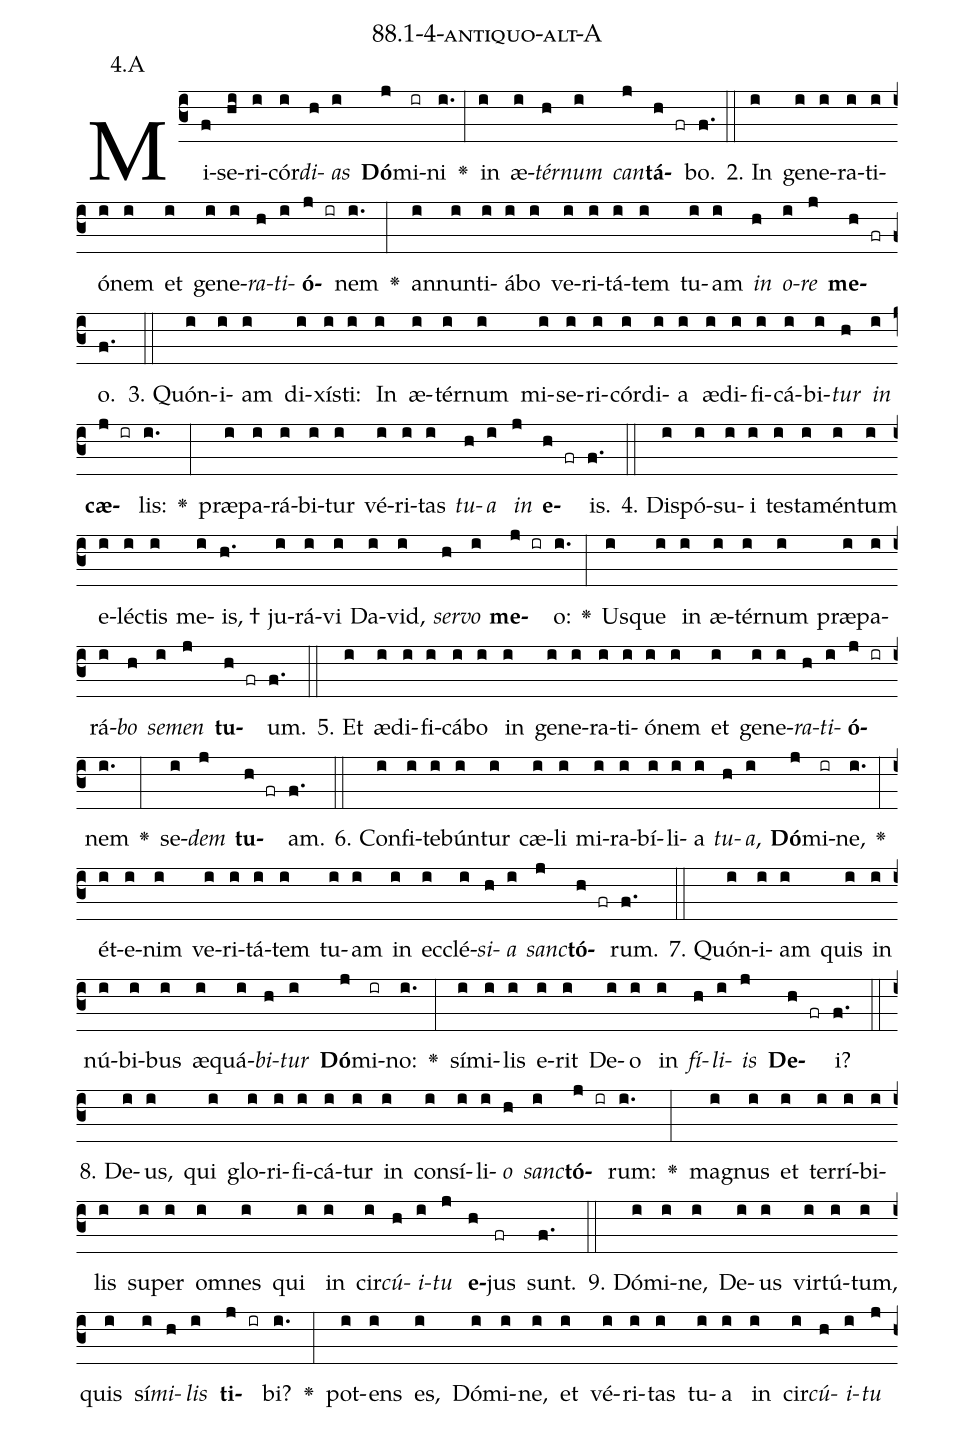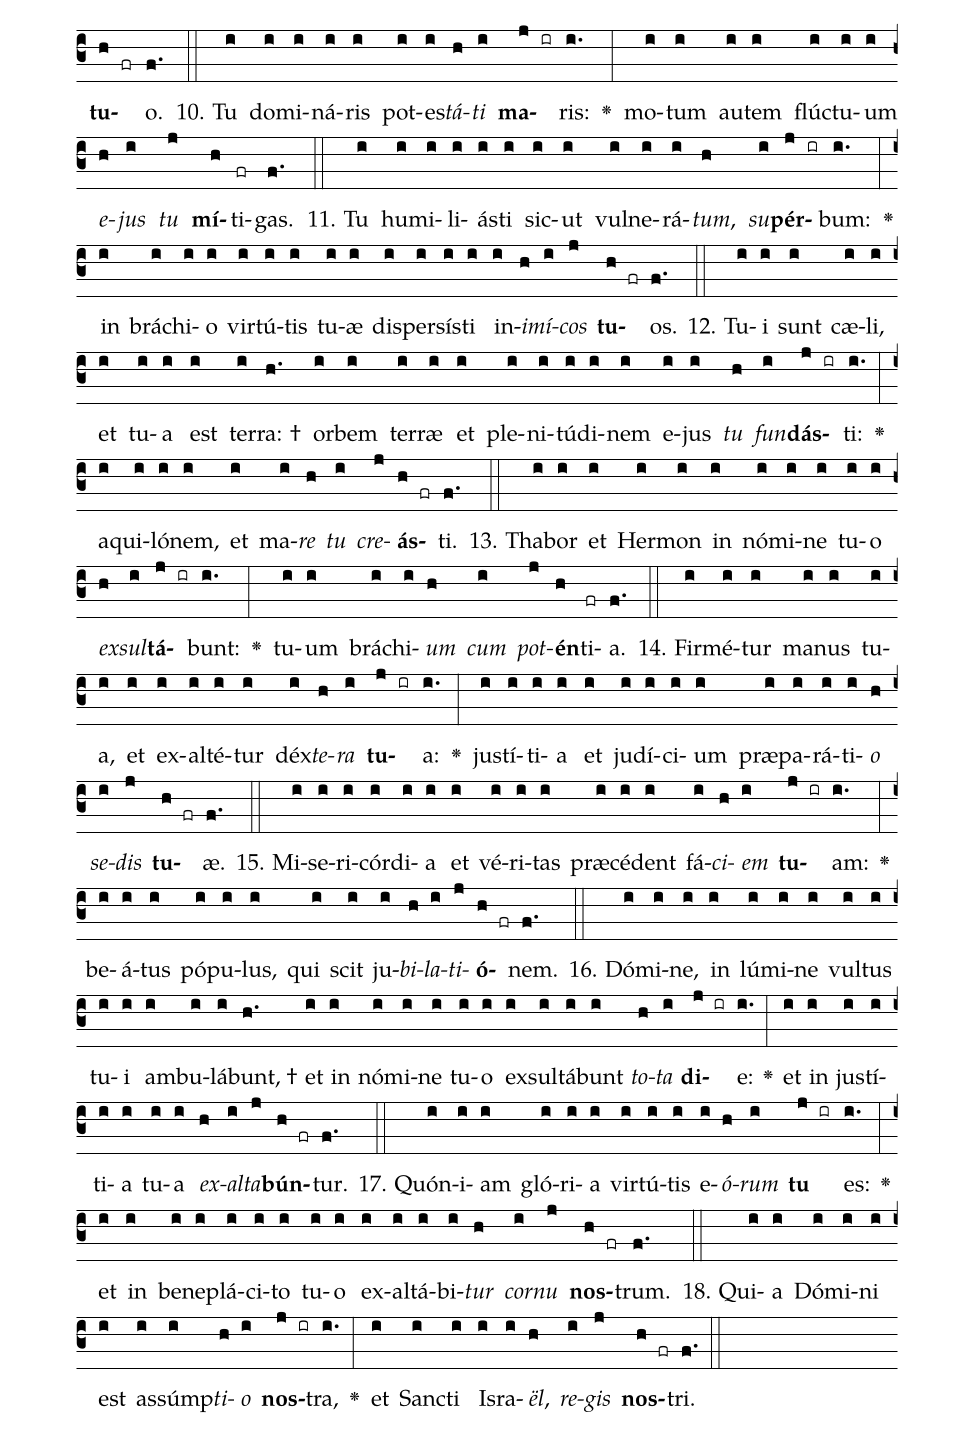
name: 88.1-4-antiquo-alt-A;
annotation: 4.A;
%%
(c3)Mi(f)se(hi)ri(i)cór(i)<i>di</i>(h)<i>as</i>(i) <b>Dó</b>(j)mi(ir)ni(i.) <v>\greheightstar</v>(:) in(i) æ(i)<i>tér</i>(h)<i>num</i>(i) <i>can</i>(j)<b>tá</b>(h fr)bo.(f.) (::)
2. In(i) ge(i)ne(i)ra(i)ti(i)ó(i)nem(i) et(i) ge(i)ne(i)<i>ra</i>(h)<i>ti</i>(i)<b>ó</b>(j ir)nem(i.) <v>\greheightstar</v>(:) an(i)nun(i)ti(i)á(i)bo(i) ve(i)ri(i)tá(i)tem(i) tu(i)am(i) <i>in</i>(h) <i>o</i>(i)<i>re</i>(j) <b>me</b>(h fr)o.(f.) (::)
3. Quón(i)i(i)am(i) di(i)xís(i)ti:(i) In(i) æ(i)tér(i)num(i) mi(i)se(i)ri(i)cór(i)di(i)a(i) æ(i)di(i)fi(i)cá(i)bi(i)<i>tur</i>(h) <i>in</i>(i) <b>cæ</b>(j ir)lis:(i.) <v>\greheightstar</v>(:) præ(i)pa(i)rá(i)bi(i)tur(i) vé(i)ri(i)tas(i) <i>tu</i>(h)<i>a</i>(i) <i>in</i>(j) <b>e</b>(h fr)is.(f.) (::)
4. Dis(i)pó(i)su(i)i(i) tes(i)ta(i)mén(i)tum(i) e(i)léc(i)tis(i) me(i)is, †(h.) ju(i)rá(i)vi(i) Da(i)vid,(i) <i>ser</i>(h)<i>vo</i>(i) <b>me</b>(j ir)o:(i.) <v>\greheightstar</v>(:) Us(i)que(i) in(i) æ(i)tér(i)num(i) præ(i)pa(i)rá(i)<i>bo</i>(h) <i>se</i>(i)<i>men</i>(j) <b>tu</b>(h fr)um.(f.) (::)
5. Et(i) æ(i)di(i)fi(i)cá(i)bo(i) in(i) ge(i)ne(i)ra(i)ti(i)ó(i)nem(i) et(i) ge(i)ne(i)<i>ra</i>(h)<i>ti</i>(i)<b>ó</b>(j ir)nem(i.) <v>\greheightstar</v>(:) se(i)<i>dem</i>(j) <b>tu</b>(h fr)am.(f.) (::)
6. Con(i)fi(i)te(i)bún(i)tur(i) cæ(i)li(i) mi(i)ra(i)bí(i)li(i)a(i) <i>tu</i>(h)<i>a</i>,(i) <b>Dó</b>(j)mi(ir)ne,(i.) <v>\greheightstar</v>(:) ét(i)e(i)nim(i) ve(i)ri(i)tá(i)tem(i) tu(i)am(i) in(i) ec(i)clé(i)<i>si</i>(h)<i>a</i>(i) <i>sanc</i>(j)<b>tó</b>(h fr)rum.(f.) (::)
7. Quón(i)i(i)am(i) quis(i) in(i) nú(i)bi(i)bus(i) æ(i)quá(i)<i>bi</i>(h)<i>tur</i>(i) <b>Dó</b>(j)mi(ir)no:(i.) <v>\greheightstar</v>(:) sí(i)mi(i)lis(i) e(i)rit(i) De(i)o(i) in(i) <i>fí</i>(h)<i>li</i>(i)<i>is</i>(j) <b>De</b>(h fr)i?(f.) (::)
8. De(i)us,(i) qui(i) glo(i)ri(i)fi(i)cá(i)tur(i) in(i) con(i)sí(i)li(i)<i>o</i>(h) <i>sanc</i>(i)<b>tó</b>(j ir)rum:(i.) <v>\greheightstar</v>(:) ma(i)gnus(i) et(i) ter(i)rí(i)bi(i)lis(i) su(i)per(i) om(i)nes(i) qui(i) in(i) cir(i)<i>cú</i>(h)<i>i</i>(i)<i>tu</i>(j) <b>e</b>(h)jus(fr) sunt.(f.) (::)
9. Dó(i)mi(i)ne,(i) De(i)us(i) vir(i)tú(i)tum,(i) quis(i) sí(i)<i>mi</i>(h)<i>lis</i>(i) <b>ti</b>(j ir)bi?(i.) <v>\greheightstar</v>(:) pot(i)ens(i) es,(i) Dó(i)mi(i)ne,(i) et(i) vé(i)ri(i)tas(i) tu(i)a(i) in(i) cir(i)<i>cú</i>(h)<i>i</i>(i)<i>tu</i>(j) <b>tu</b>(h fr)o.(f.) (::)
10. Tu(i) do(i)mi(i)ná(i)ris(i) pot(i)es(i)<i>tá</i>(h)<i>ti</i>(i) <b>ma</b>(j ir)ris:(i.) <v>\greheightstar</v>(:) mo(i)tum(i) au(i)tem(i) flúc(i)tu(i)um(i) <i>e</i>(h)<i>jus</i>(i) <i>tu</i>(j) <b>mí</b>(h)ti(fr)gas.(f.) (::)
11. Tu(i) hu(i)mi(i)li(i)ás(i)ti(i) sic(i)ut(i) vul(i)ne(i)rá(i)<i>tum</i>,(h) <i>su</i>(i)<b>pér</b>(j ir)bum:(i.) <v>\greheightstar</v>(:) in(i) brá(i)chi(i)o(i) vir(i)tú(i)tis(i) tu(i)æ(i) di(i)sper(i)sís(i)ti(i) in(i)<i>i</i>(h)<i>mí</i>(i)<i>cos</i>(j) <b>tu</b>(h fr)os.(f.) (::)
12. Tu(i)i(i) sunt(i) cæ(i)li,(i) et(i) tu(i)a(i) est(i) ter(i)ra: †(h.) or(i)bem(i) ter(i)ræ(i) et(i) ple(i)ni(i)tú(i)di(i)nem(i) e(i)jus(i) <i>tu</i>(h) <i>fun</i>(i)<b>dás</b>(j ir)ti:(i.) <v>\greheightstar</v>(:) a(i)qui(i)ló(i)nem,(i) et(i) ma(i)<i>re</i>(h) <i>tu</i>(i) <i>cre</i>(j)<b>ás</b>(h fr)ti.(f.) (::)
13. Tha(i)bor(i) et(i) Her(i)mon(i) in(i) nó(i)mi(i)ne(i) tu(i)o(i) <i>ex</i>(h)<i>sul</i>(i)<b>tá</b>(j ir)bunt:(i.) <v>\greheightstar</v>(:) tu(i)um(i) brá(i)chi(i)<i>um</i>(h) <i>cum</i>(i) <i>pot</i>(j)<b>én</b>(h)ti(fr)a.(f.) (::)
14. Fir(i)mé(i)tur(i) ma(i)nus(i) tu(i)a,(i) et(i) ex(i)al(i)té(i)tur(i) déx(i)<i>te</i>(h)<i>ra</i>(i) <b>tu</b>(j ir)a:(i.) <v>\greheightstar</v>(:) jus(i)tí(i)ti(i)a(i) et(i) ju(i)dí(i)ci(i)um(i) præ(i)pa(i)rá(i)ti(i)<i>o</i>(h) <i>se</i>(i)<i>dis</i>(j) <b>tu</b>(h fr)æ.(f.) (::)
15. Mi(i)se(i)ri(i)cór(i)di(i)a(i) et(i) vé(i)ri(i)tas(i) præ(i)cé(i)dent(i) fá(i)<i>ci</i>(h)<i>em</i>(i) <b>tu</b>(j ir)am:(i.) <v>\greheightstar</v>(:) be(i)á(i)tus(i) pó(i)pu(i)lus,(i) qui(i) scit(i) ju(i)<i>bi</i>(h)<i>la</i>(i)<i>ti</i>(j)<b>ó</b>(h fr)nem.(f.) (::)
16. Dó(i)mi(i)ne,(i) in(i) lú(i)mi(i)ne(i) vul(i)tus(i) tu(i)i(i) am(i)bu(i)lá(i)bunt, †(h.) et(i) in(i) nó(i)mi(i)ne(i) tu(i)o(i) ex(i)sul(i)tá(i)bunt(i) <i>to</i>(h)<i>ta</i>(i) <b>di</b>(j ir)e:(i.) <v>\greheightstar</v>(:) et(i) in(i) jus(i)tí(i)ti(i)a(i) tu(i)a(i) <i>ex</i>(h)<i>al</i>(i)<i>ta</i>(j)<b>bún</b>(h fr)tur.(f.) (::)
17. Quón(i)i(i)am(i) gló(i)ri(i)a(i) vir(i)tú(i)tis(i) e(i)<i>ó</i>(h)<i>rum</i>(i) <b>tu</b>(j ir) es:(i.) <v>\greheightstar</v>(:) et(i) in(i) be(i)ne(i)plá(i)ci(i)to(i) tu(i)o(i) ex(i)al(i)tá(i)bi(i)<i>tur</i>(h) <i>cor</i>(i)<i>nu</i>(j) <b>nos</b>(h fr)trum.(f.) (::)
18. Qui(i)a(i) Dó(i)mi(i)ni(i) est(i) as(i)súmp(i)<i>ti</i>(h)<i>o</i>(i) <b>nos</b>(j ir)tra,(i.) <v>\greheightstar</v>(:) et(i) Sanc(i)ti(i) Is(i)ra(i)<i>ël</i>,(h) <i>re</i>(i)<i>gis</i>(j) <b>nos</b>(h fr)tri.(f.) (::)
